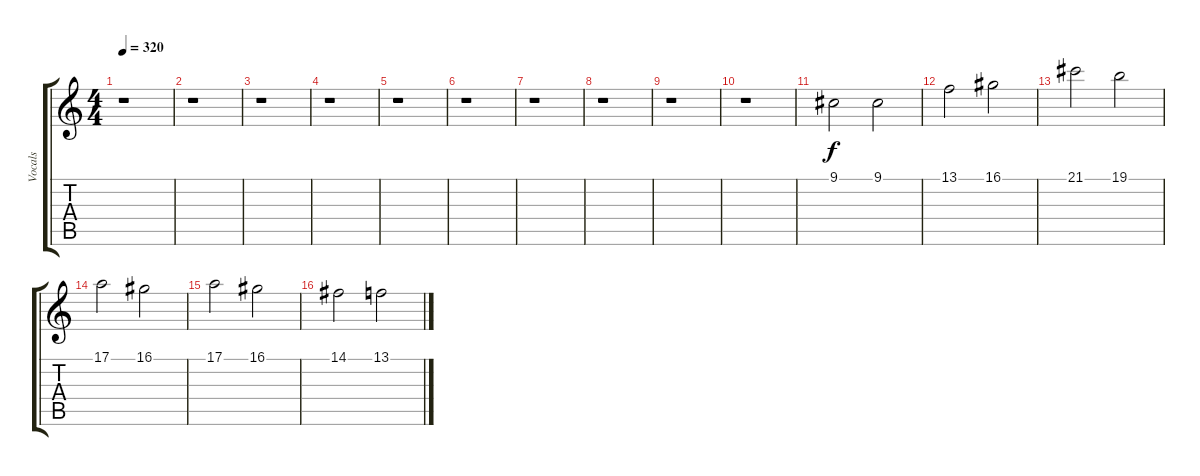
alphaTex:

\track ("Vocals" "Vocals") {instrument bassoon}
\staff {score tabs}
\tuning (E4 B3 G3 D3 A2 E2) {hide}
\ts (4 4)
\tempo 320
\clef g2
\ks c
r.1{dy f} |
r.1 |
r.1 |
r.1 |
r.1 |
r.1 |
r.1 |
r.1 |
r.1 |
r.1 |
9.1.2 9.1.2 |
13.1.2 16.1.2 |
21.1.2 19.1.2 |
17.1.2 16.1.2 |
17.1.2 16.1.2 |
14.1.2 13.1.2
